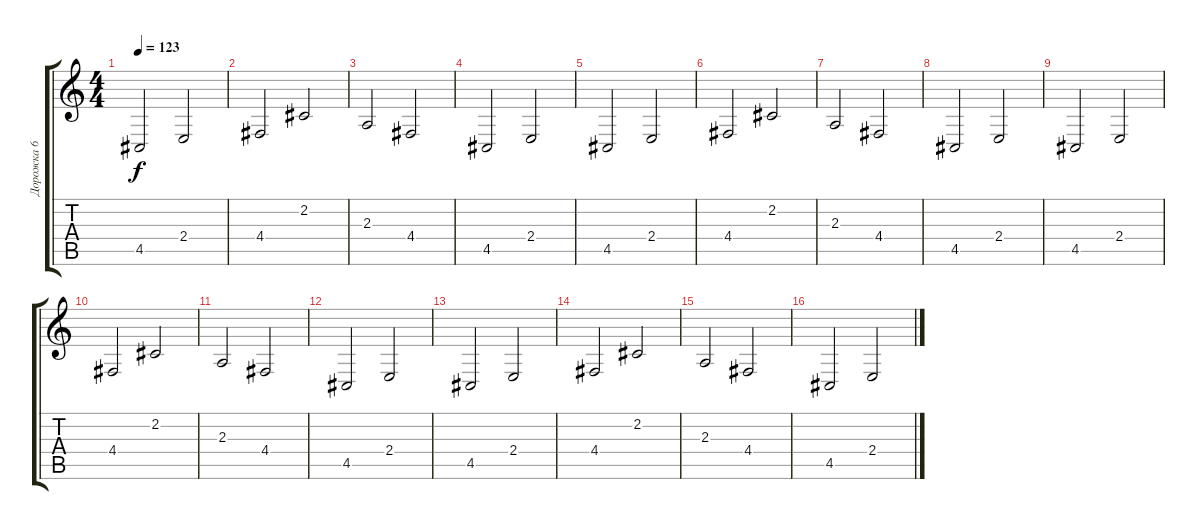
\track ("Дорожка 6" "Дорожка 6") {instrument choiraahs}
\staff {score tabs}
\tuning (E4 B3 G3 D3 A2 E2) {hide}
\ts (4 4)
\tempo 123
\clef g2
\ks c
4.5.2{dy f} 2.4.2 |
4.4.2{volume 13} 2.2.2 |
2.3.2 4.4.2 |
4.5.2 2.4.2 |
4.5.2 2.4.2 |
4.4.2{volume 13} 2.2.2 |
2.3.2 4.4.2 |
4.5.2 2.4.2 |
4.5.2 2.4.2 |
4.4.2{volume 13} 2.2.2 |
2.3.2 4.4.2 |
4.5.2 2.4.2 |
4.5.2 2.4.2 |
4.4.2{volume 13} 2.2.2 |
2.3.2 4.4.2 |
4.5.2 2.4.2
